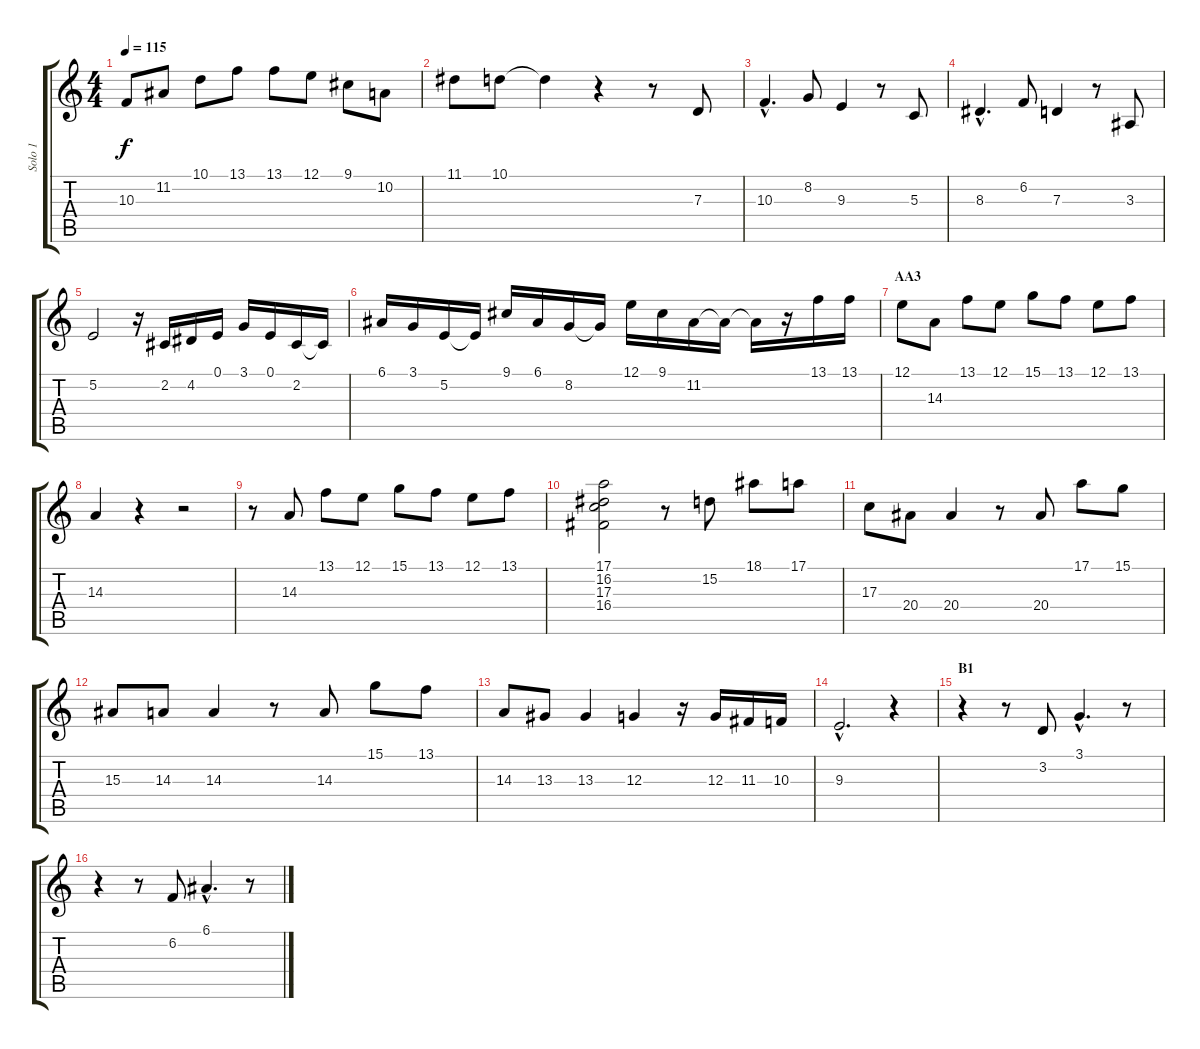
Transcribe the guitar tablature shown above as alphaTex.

\track ("Solo 1" "Solo 1") {instrument trombone}
\staff {score tabs}
\tuning (E4 B3 G3 D3 A2 E2) {hide}
\ts (4 4)
\tempo 115
\clef g2
\ks c
10.3.8{dy f} 11.2.8 10.1.8 13.1.8 13.1.8 12.1.8 9.1.8 10.2.8 |
11.1.8 10.1.8 10.1{t}.4 r.4 r.8 7.3.8 |
10.3{hac}.4{d} 8.2.8 9.3.4 r.8 5.3.8 |
8.3{hac}.4{d} 6.2.8 7.3.4 r.8 3.3.8 |
5.2.2 r.16 2.2.16 4.2.16 0.1.16 3.1.16 0.1.16 2.2.16 2.2{t}.16 |
6.1.16 3.1.16 5.2.16 5.2{t}.16 9.1.16 6.1.16 8.2.16 8.2{t}.16 12.1.16 9.1.16 11.2.16 11.2{t}.16 11.2{t}.16 r.16 13.1.16 13.1.16 |
\section ("" "AA3")
12.1.8 14.3.8{volume 8 balance 11 instrument synthbrass2} 13.1.8 12.1.8 15.1.8 13.1.8 12.1.8 13.1.8 |
14.3.4 r.4 r.2 |
r.8 14.3.8 13.1.8 12.1.8 15.1.8 13.1.8 12.1.8 13.1.8 |
(17.1 16.2 17.3 16.4).2 r.8 15.2.8 18.1.8 17.1.8 |
17.3.8 20.4.8 20.4.4 r.8 20.4.8 17.1.8 15.1.8 |
15.3.8 14.3.8 14.3.4 r.8 14.3.8 15.1.8 13.1.8 |
14.3.8 13.3.8 13.3.4 12.3.4 r.16 12.3.16 11.3.16 10.3.16 |
9.3{hac}.2{d} r.4 |
\section ("" "B1")
r.4{volume 13 balance 11 instrument stringensemble1} r.8 3.2.8 3.1{hac}.4{d} r.8 |
r.4 r.8 6.2.8 6.1{hac}.4{d} r.8
